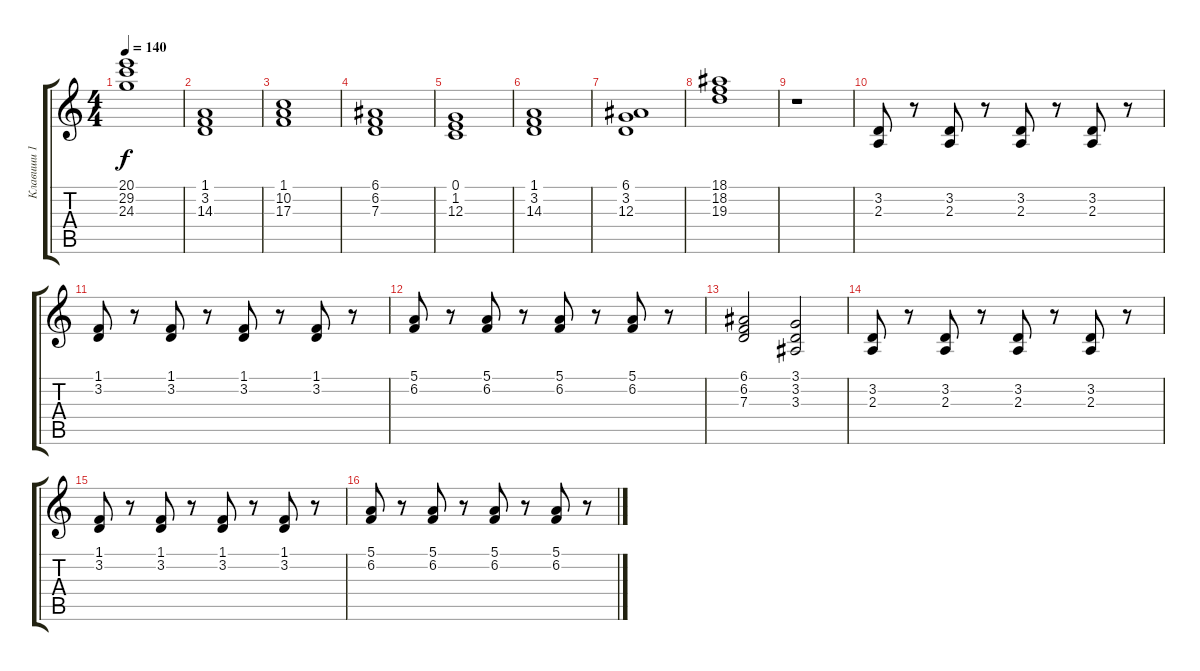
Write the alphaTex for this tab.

\track ("Клавиши 1" "Клавиши 1") {instrument choiraahs}
\staff {score tabs}
\tuning (E4 B3 G3 D3 A2 E2) {hide}
\ts (4 4)
\tempo 140
\clef g2
\ks c
(20.1 29.2 24.3).1{dy f} |
(1.1 3.2 14.3).1 |
(1.1 10.2 17.3).1 |
(6.1 6.2 7.3).1 |
(0.1 1.2 12.3).1 |
(1.1 3.2 14.3).1 |
(6.1 3.2 12.3).1 |
(18.1 18.2 19.3).1 |
r.1 |
(3.2 2.3).8 r.8 (3.2 2.3).8 r.8 (3.2 2.3).8 r.8 (3.2 2.3).8 r.8 |
(1.1 3.2).8 r.8 (1.1 3.2).8 r.8 (1.1 3.2).8 r.8 (1.1 3.2).8 r.8 |
(5.1 6.2).8 r.8 (5.1 6.2).8 r.8 (5.1 6.2).8 r.8 (5.1 6.2).8 r.8 |
(6.1 6.2 7.3).2 (3.1 3.2 3.3).2 |
(3.2 2.3).8 r.8 (3.2 2.3).8 r.8 (3.2 2.3).8 r.8 (3.2 2.3).8 r.8 |
(1.1 3.2).8 r.8 (1.1 3.2).8 r.8 (1.1 3.2).8 r.8 (1.1 3.2).8 r.8 |
(5.1 6.2).8 r.8 (5.1 6.2).8 r.8 (5.1 6.2).8 r.8 (5.1 6.2).8 r.8
